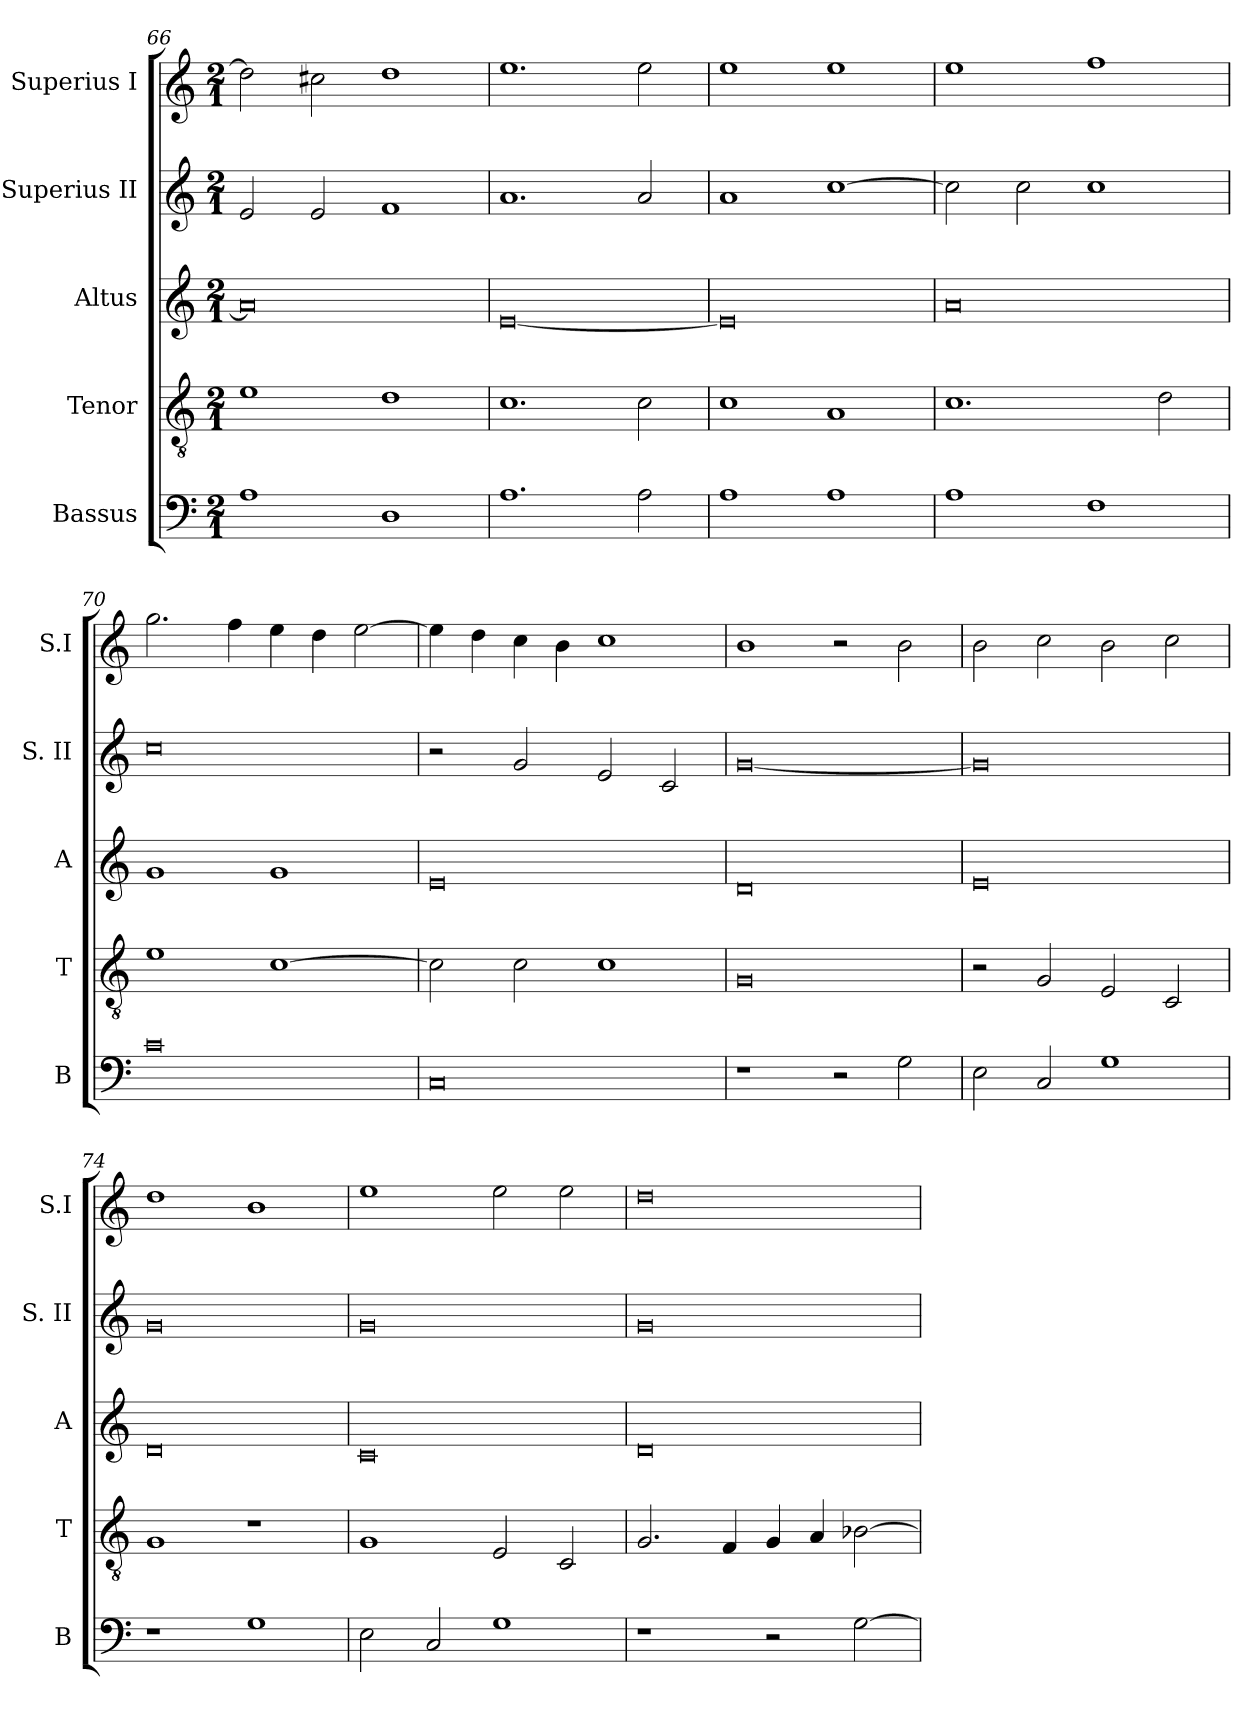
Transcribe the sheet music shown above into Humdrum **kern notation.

**kern	**kern	**kern	**kern	**kern
*part5	*part4	*part3	*part2	*part1
*staff5	*staff4	*staff3	*staff2	*staff1
*I"Bassus	*I"Tenor	*I"Altus	*I"Superius II	*I"Superius I
*I'B	*I'T	*I'A	*I'S. II	*I'S.I
*clefF4	*clefGv2	*clefG2	*clefG2	*clefG2
*k[]	*k[]	*k[]	*k[]	*k[]
*C:	*C:	*C:	*C:	*C:
*M2/1	*M2/1	*M2/1	*M2/1	*M2/1
=66	=66	=66	=66	=66
1A	1e	0a]	2e	2dd]
.	.	.	2e	2cc#X
1D	1d	.	1f	1dd
=67	=67	=67	=67	=67
1.A	1.c	[0e	1.a	1.ee
2A	2c	.	2a	2ee
=68	=68	=68	=68	=68
1A	1c	0e]	1a	1ee
1A	1A	.	[1cc	1ee
=69	=69	=69	=69	=69
1A	1.c	0a	2cc]	1ee
.	.	.	2cc	.
1F	.	.	1cc	1ff
.	2d	.	.	.
=70	=70	=70	=70	=70
0c	1e	1g	0cc	2.gg
.	.	.	.	4ff
.	[1c	1g	.	4ee
.	.	.	.	4dd
.	.	.	.	[2ee
=71	=71	=71	=71	=71
0C	2c]	0e	2r	4ee]
.	.	.	.	4dd
.	2c	.	2g	4cc
.	.	.	.	4b
.	1c	.	2e	1cc
.	.	.	2c	.
=72	=72	=72	=72	=72
1r	0G	0d	[0g	1b
2r	.	.	.	2r
2G	.	.	.	2b
=73	=73	=73	=73	=73
2E	2r	0e	0g]	2b
2C	2G	.	.	2cc
1G	2E	.	.	2b
.	2C	.	.	2cc
=74	=74	=74	=74	=74
1r	1G	0d	0g	1dd
1G	1r	.	.	1b
=75	=75	=75	=75	=75
2E	1G	0c	0g	1ee
2C	.	.	.	.
1G	2E	.	.	2ee
.	2C	.	.	2ee
=76	=76	=76	=76	=76
1r	2.G	0d	0g	0dd
.	4F	.	.	.
2r	4G	.	.	.
.	4A	.	.	.
[2G	[2B-X	.	.	.
=	=	=	=	=
*-	*-	*-	*-	*-
